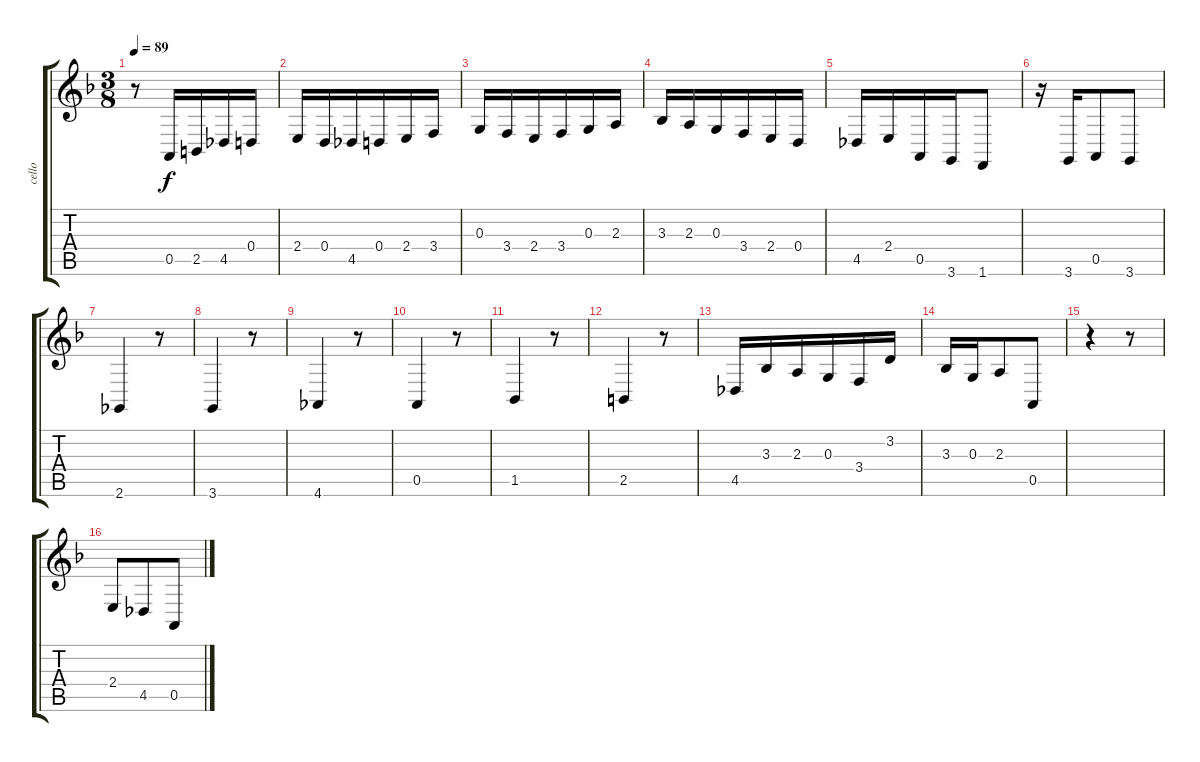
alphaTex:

\track ("cello" "cello") {instrument cello}
\staff {score tabs}
\tuning (E4 B3 G3 D3 A2 E2) {hide}
\ts (3 8)
\tempo 89
\clef g2
\ks dminor
r.8{dy f} 0.5.16 2.5.16 4.5.16 0.4.16 |
2.4.16 0.4.16 4.5.16 0.4.16 2.4.16 3.4.16 |
0.3.16 3.4.16 2.4.16 3.4.16 0.3.16 2.3.16 |
3.3.16 2.3.16 0.3.16 3.4.16 2.4.16 0.4.16 |
4.5.16 2.4.16 0.5.16 3.6.16 1.6.8 |
r.16 3.6.16 0.5.8 3.6.8 |
2.6.4 r.8 |
3.6.4 r.8 |
4.6.4 r.8 |
0.5.4 r.8 |
1.5.4 r.8 |
2.5.4 r.8 |
4.5.16 3.3.16 2.3.16 0.3.16 3.4.16 3.2.16 |
3.3.16 0.3.16 2.3.8 0.5.8 |
r.4 r.8 |
2.4.8 4.5.8 0.5.8
